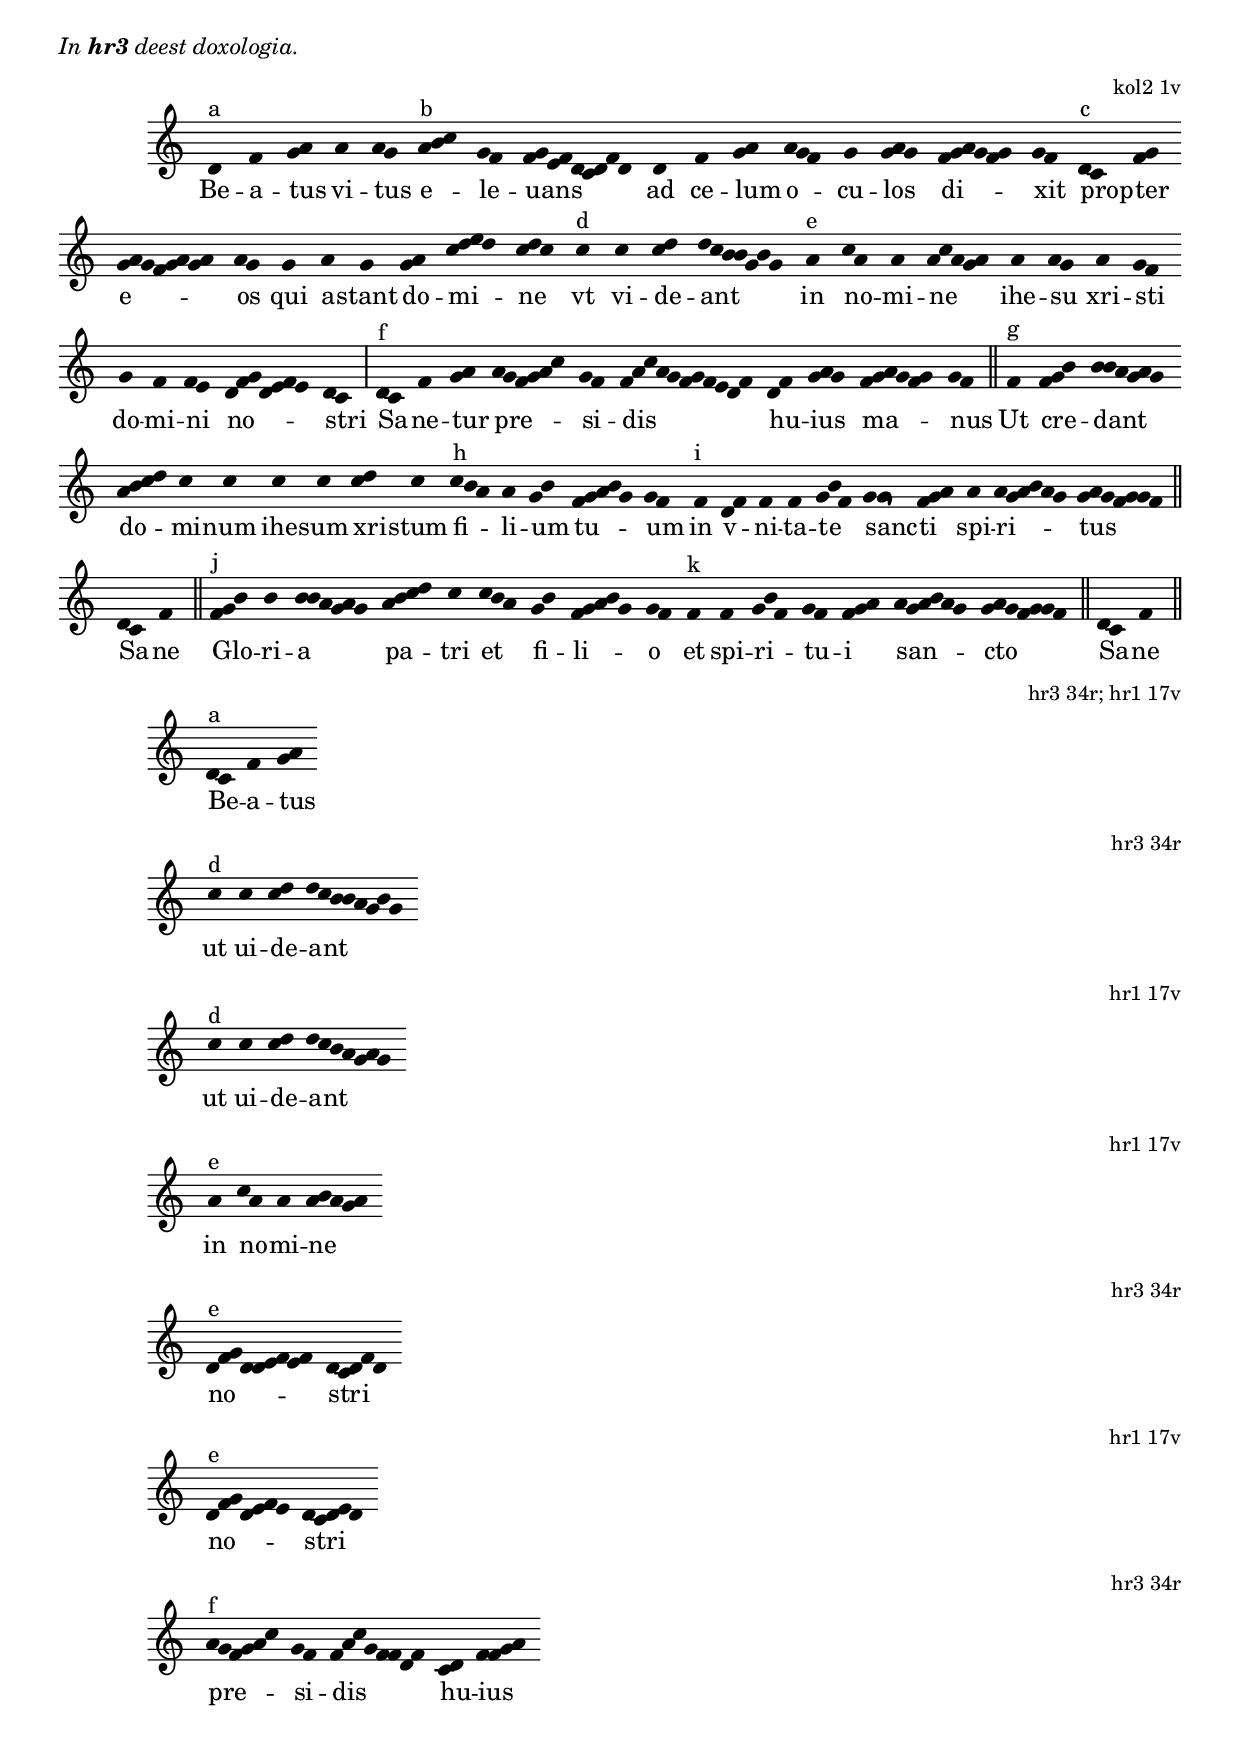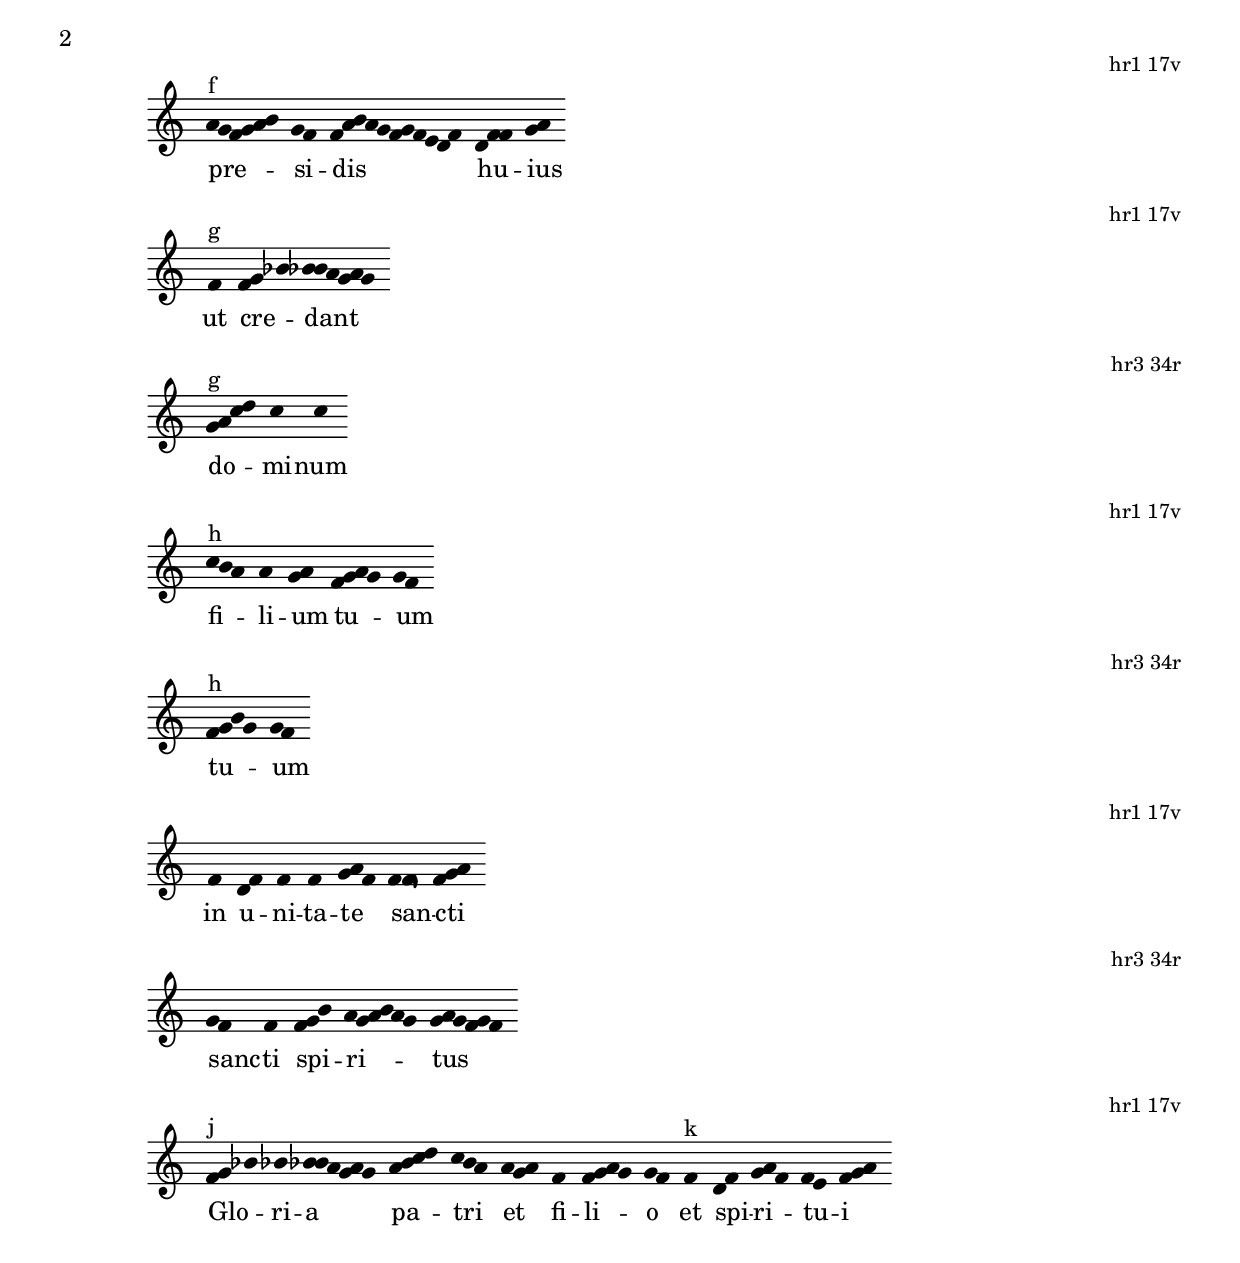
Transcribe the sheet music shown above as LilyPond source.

\version "2.19.32"

\include "../lib/synopsis.ily"

\markup\italic{
  In \bold{hr3} deest doxologia.
}

\score {
  \transpose c c' {
    \plainchant
    d^"a" f \melisma { g a } \bar "" a \melisma { a g } \bar ""
    \melisma { a^"b" b c' } \melisma { g f } \melisma { f g e f d c d f d } \bar "" d \bar "" f \melisma { g a } \bar "" \melisma { a g f } g \melisma { g a g } \bar "" \melisma { f g a g f g } \melisma { g f } \bar ""
    \melisma { d^"c" c } \melisma { f g } \bar "" \melisma { g a g f g a g a } \melisma { a g } \bar "" g \bar "" a g \bar "" \melisma { g a } \melisma { c' d' e' d' } \melisma { c' d' c' } \bar ""
    c'^"d" \bar "" c' \melisma { c' d' } \melisma { d' c' b b g b g } \bar ""
    a^"e" \bar "" \melisma { c' a } a \melisma { a c' a g a } \bar "" a \melisma { a g } \bar "" a \bar "" \melisma { g f } \bar "" g f \melisma { f e } \bar "" \melisma { d f g d e f e } \melisma { d c } \bar "|"

    \melisma { d^"f" c } f \melisma { g a } \bar "" \melisma { a g f g a c' } \melisma { g f } \melisma { f a c' a g f g f e d f } \bar "" \melisma { d f } \melisma { g a g } \bar "" \melisma { f g a g f g } \melisma { g f } \bar "||"

    f^"g" \bar "" \melisma { f g b } \melisma { b b a g a g } \bar "" \melisma { a b c' d' } c' c' \bar "" c' c' \bar "" \melisma { c' d' } \bar "" c' \bar ""
    \melisma { c'^"h" b a } a \melisma { g b } \bar "" \melisma { f g a b g } \melisma { g f } \bar ""
    f^"i" \bar "" \melisma { d f } f f \melisma { g b f } \bar "" \melisma { g \strophicus g } \melisma { f g a } \bar "" a \melisma { a g a b a g } \melisma { g a g f g g f } \bar "||"

    \melisma { d c } f \bar "||"

    \melisma { f^"j" g b } b \melisma { b b a g a g } \bar "" \melisma { a b c' d' } c' \bar "" \melisma { c' b a } \bar "" \melisma { g b } \melisma { f g a b g } \melisma { g f } \bar ""
    f^"k" \bar "" f \melisma { g b f } \melisma { g f } \melisma { f g a } \bar "" \melisma { a g a b a g } \melisma { g a g f g g f } \bar "||"

    \melisma { d c } f \bar "||"
  }
  \addlyrics {
    Be -- a -- tus vi -- tus
    e -- le -- uans ad ce -- lum o -- cu -- los di -- xit
    prop -- ter e -- os qui a -- stant do -- mi -- ne
    vt vi -- de -- ant
    in no -- mi -- ne ihe -- su xri -- sti do -- mi -- ni no -- stri

    Sa -- ne -- tur pre -- si -- dis hu -- ius ma -- nus

    Ut cre -- dant do -- mi -- num ihe -- sum xri -- stum
    fi -- li -- um tu -- um
    in v -- ni -- ta -- te sanc -- ti spi -- ri -- tus

    Sa -- ne

    Glo -- ri -- a pa -- tri et fi -- li -- o
    et spi -- ri -- tu -- i san -- cto

    Sa -- ne
  }
  \header {
    fontes = "kol2 1v"
  }
}

\score {
  \transpose c c' {
    \plainchant
    \melisma { d^"a" c } f \melisma { g a }
  }
  \addlyrics {
    Be -- a -- tus
  }
  \header {
    fontes = "hr3 34r; hr1 17v"
  }
}

\score {
  \transpose c c' {
    \plainchant
    c'^"d" c' \melisma { c' d' } \melisma { d' c' b b a g b g }
  }
  \addlyrics {
    ut ui -- de -- ant
  }
  \header {
    fontes = "hr3 34r"
  }
}

\score {
  \transpose c c' {
    \plainchant
    c'^"d" c' \melisma { c' d' } \melisma { d' c' b a g a g }
  }
  \addlyrics {
    ut ui -- de -- ant
  }
  \header {
    fontes = "hr1 17v"
  }
}

\score {
  \transpose c c' {
    \plainchant
    a^"e" \melisma { c' a } a \melisma { a b a g a }
  }
  \addlyrics {
    in no -- mi -- ne
  }
  \header {
    fontes = "hr1 17v"
  }
}

\score {
  \transpose c c' {
    \plainchant
    \melisma { d^"e" f g d d e f e f } \melisma { d c d f d }
  }
  \addlyrics {
    no -- stri
  }
  \header {
    fontes = "hr3 34r"
  }
}

\score {
  \transpose c c' {
    \plainchant
    \melisma { d^"e" f g d e f e } \melisma { d c d e d }
  }
  \addlyrics {
    no -- stri
  }
  \header {
    fontes = "hr1 17v"
  }
}

\score {
  \transpose c c' {
    \plainchant
    \melisma { a^"f" g f g a c' } \melisma { g f } \melisma { f a c' g f f d f } \melisma { c d } \melisma { f f g a }
  }
  \addlyrics {
    pre -- si -- dis hu -- ius
  }
  \header {
    fontes = "hr3 34r"
  }
}

\score {
  \transpose c c' {
    \plainchant
    \melisma { a^"f" g f g a b } \melisma { g f } \melisma { f a b a g f g f e d f } \melisma { d f f } \melisma { g a }
  }
  \addlyrics {
    pre -- si -- dis hu -- ius
  }
  \header {
    fontes = "hr1 17v"
  }
}

\score {
  \transpose c c' {
    \plainchant
    f^"g" \melisma { f g bes } \melisma { bes bes a g a g }
  }
  \addlyrics {
    ut cre -- dant
  }
  \header {
    fontes = "hr1 17v"
  }
}

\score {
  \transpose c c' {
    \plainchant
    \melisma { g^"g" a c' d' } c' c'
  }
  \addlyrics {
    do -- mi -- num
  }
  \header {
    fontes = "hr3 34r"
  }
}

\score {
  \transpose c c' {
    \plainchant
    \melisma { c'^"h" b a } a \melisma { g a } \melisma { f g a g } \melisma { g f }
  }
  \addlyrics {
    fi -- li -- um tu -- um
  }
  \header {
    fontes = "hr1 17v"
  }
}

\score {
  \transpose c c' {
    \plainchant
    \melisma { f^"h" g b g } \melisma { g f }
  }
  \addlyrics {
    tu -- um
  }
  \header {
    fontes = "hr3 34r"
  }
}

\score {
  \transpose c c' {
    \plainchant
    f \melisma { d f } f f \melisma { g a f } \melisma { f \strophicus f } \melisma { f g a }
  }
  \addlyrics {
    in u -- ni -- ta -- te san -- cti
  }
  \header {
    fontes = "hr1 17v"
  }
}

\score {
  \transpose c c' {
    \plainchant
    \melisma { g f } f \melisma { f g b } \melisma { a g a b a g } \melisma { g a g f g f }
  }
  \addlyrics {
    sanc -- ti spi -- ri -- tus
  }
  \header {
    fontes = "hr3 34r"
  }
}

\score {
  \transpose c c' {
    \plainchant
    \melisma { f^"j" g bes } bes \melisma { bes bes a g a g } \melisma { a b c' d' } \melisma { c' b a } \melisma { a g a } f \melisma { f g a g } \melisma { g f }
    f^"k" \melisma { d f } \melisma { g a f } \melisma { f e } \melisma { f g a }
  }
  \addlyrics {
    Glo -- ri -- a pa -- tri et fi -- li -- o
    et spi -- ri -- tu -- i
  }
  \header {
    fontes = "hr1 17v"
  }
}
